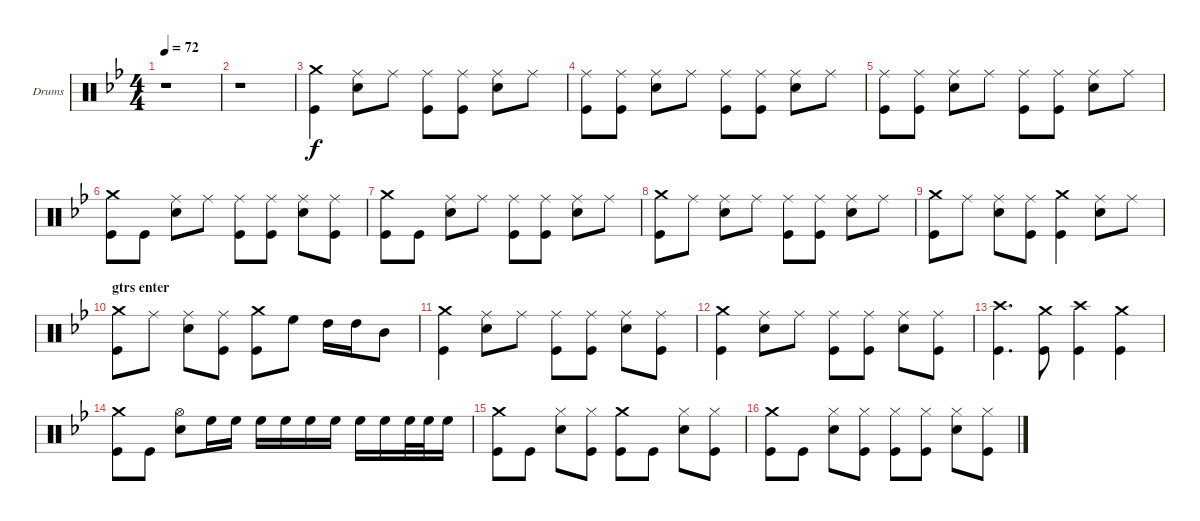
\bracketExtendMode groupsimilarinstruments
\firstSystemTrackNameOrientation horizontal
\otherSystemsTrackNameOrientation horizontal
\track ("Drumkit" "Drums") {instrument percussion}
\staff {score}
\articulation defaults
\ts (4 4)
\tempo 72
\clef neutral
\ks bb
r.1{dy f} |
r.1 |
("Crash medium (hit)" "Kick (hit)").4 ("Ride (middle)" "Snare (hit) 2").8 "Ride (middle)".8 ("Ride (middle)" "Kick (hit)").8 ("Ride (middle)" "Kick (hit)").8 ("Ride (middle)" "Snare (hit) 2").8 "Ride (middle)".8 |
("Ride (middle)" "Kick (hit)").8 ("Ride (middle)" "Kick (hit)").8 ("Ride (middle)" "Snare (hit) 2").8 "Ride (middle)".8 ("Ride (middle)" "Kick (hit)").8 ("Ride (middle)" "Kick (hit)").8 ("Ride (middle)" "Snare (hit) 2").8 "Ride (middle)".8 |
("Ride (middle)" "Kick (hit)").8 ("Ride (middle)" "Kick (hit)").8 ("Ride (middle)" "Snare (hit) 2").8 "Ride (middle)".8 ("Ride (middle)" "Kick (hit)").8 ("Ride (middle)" "Kick (hit)").8 ("Ride (middle)" "Snare (hit) 2").8 "Ride (middle)".8 |
("Crash medium (hit)" "Kick (hit)").8 "Kick (hit)".8 ("Ride (middle)" "Snare (hit) 2").8 "Ride (middle)".8 ("Ride (middle)" "Kick (hit)").8 ("Ride (middle)" "Kick (hit)").8 ("Ride (middle)" "Snare (hit) 2").8 ("Ride (middle)" "Kick (hit)").8 |
("Crash medium (hit)" "Kick (hit)").8 "Kick (hit)".8 ("Ride (middle)" "Snare (hit) 2").8 "Ride (middle)".8 ("Ride (middle)" "Kick (hit)").8 ("Ride (middle)" "Kick (hit)").8 ("Ride (middle)" "Snare (hit) 2").8 "Ride (middle)".8 |
("Crash medium (hit)" "Kick (hit)").8 "Ride (middle)".8 ("Ride (middle)" "Snare (hit) 2").8 "Ride (middle)".8 ("Ride (middle)" "Kick (hit)").8 ("Ride (middle)" "Kick (hit)").8 ("Ride (middle)" "Snare (hit) 2").8 "Ride (middle)".8 |
("Crash medium (hit)" "Kick (hit)").8 "Ride (middle)".8 ("Ride (middle)" "Snare (hit) 2").8 ("Ride (middle)" "Kick (hit)").8 ("Crash medium (hit)" "Kick (hit)").4 ("Ride (middle)" "Snare (hit) 2").8 "Ride (middle)".8 |
\section ("" "gtrs enter")
("Crash medium (hit)" "Kick (hit)").8 "Ride (middle)".8 ("Ride (middle)" "Snare (hit) 2").8 ("Ride (middle)" "Kick (hit)").8 ("Crash medium (hit)" "Kick (hit)").8 "High Floor Tom (hit)".8 "High Tom (hit)".16 "High Tom (hit)".16 "Mid Tom (hit)".8 |
("Crash medium (hit)" "Kick (hit)").4 ("Ride (middle)" "Snare (hit) 2").8 "Ride (middle)".8 ("Ride (middle)" "Kick (hit)").8 ("Ride (middle)" "Kick (hit)").8 ("Ride (middle)" "Snare (hit) 2").8 ("Ride (middle)" "Kick (hit)").8 |
("Crash medium (hit)" "Kick (hit)").4 ("Ride (middle)" "Snare (hit) 2").8 "Ride (middle)".8 ("Ride (middle)" "Kick (hit)").8 ("Ride (middle)" "Kick (hit)").8 ("Ride (middle)" "Snare (hit) 2").8 ("Ride (middle)" "Kick (hit)").8 |
("Crash high (hit)" "Kick (hit)").4{d} ("Crash medium (hit)" "Kick (hit)").8 ("Crash high (hit)" "Kick (hit)").4 ("Crash medium (hit)" "Kick (hit)").4 |
("Crash medium (hit)" "Kick (hit)").8 "Kick (hit)".8 ("Hi-Hat (open)" "Snare (hit) 2").8 "High Floor Tom (hit)".16 "High Floor Tom (hit)".16 "High Floor Tom (hit)".16 "High Floor Tom (hit)".16 "High Floor Tom (hit)".16 "High Floor Tom (hit)".16 "High Floor Tom (hit)".16 "High Floor Tom (hit)".16 "High Floor Tom (hit)".32 "High Floor Tom (hit)".32 "High Floor Tom (hit)".16 |
("Crash medium (hit)" "Kick (hit)").8 "Kick (hit)".8 ("Hi-Hat (closed)" "Snare (hit) 2").8 ("Hi-Hat (closed)" "Kick (hit)").8 ("Crash medium (hit)" "Kick (hit)").8 "Kick (hit)".8 ("Hi-Hat (closed)" "Snare (hit) 2").8 ("Hi-Hat (closed)" "Kick (hit)").8 |
("Crash medium (hit)" "Kick (hit)").8 "Kick (hit)".8 ("Hi-Hat (closed)" "Snare (hit) 2").8 ("Hi-Hat (closed)" "Kick (hit)").8 ("Hi-Hat (closed)" "Kick (hit)").8 ("Hi-Hat (closed)" "Kick (hit)").8 ("Hi-Hat (closed)" "Snare (hit) 2").8 ("Hi-Hat (closed)" "Kick (hit)").8
